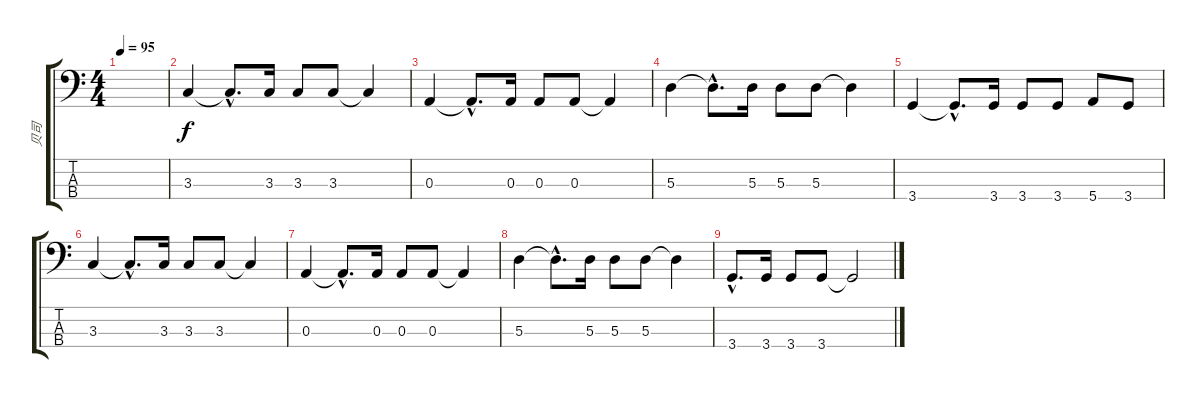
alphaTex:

\track ("贝司" "贝司") {instrument electricbassfinger}
\staff {score tabs}
\tuning (G2 D2 A1 E1) {hide}
\ts (4 4)
\tempo 95
\clef f4
\ks c
|
3.3.4 3.3{hac t}.8{d} 3.3.16 3.3.8 3.3.8 3.3{t}.4 |
0.3.4 0.3{hac t}.8{d} 0.3.16 0.3.8 0.3.8 0.3{t}.4 |
5.3.4 5.3{hac t}.8{d} 5.3.16 5.3.8 5.3.8 5.3{t}.4 |
3.4.4 3.4{hac t}.8{d} 3.4.16 3.4.8 3.4.8 5.4.8 3.4.8 |
3.3.4 3.3{hac t}.8{d} 3.3.16 3.3.8 3.3.8 3.3{t}.4 |
0.3.4 0.3{hac t}.8{d} 0.3.16 0.3.8 0.3.8 0.3{t}.4 |
5.3.4 5.3{hac t}.8{d} 5.3.16 5.3.8 5.3.8 5.3{t}.4 |
3.4{hac}.8{d} 3.4.16 3.4.8 3.4.8 3.4{t}.2
